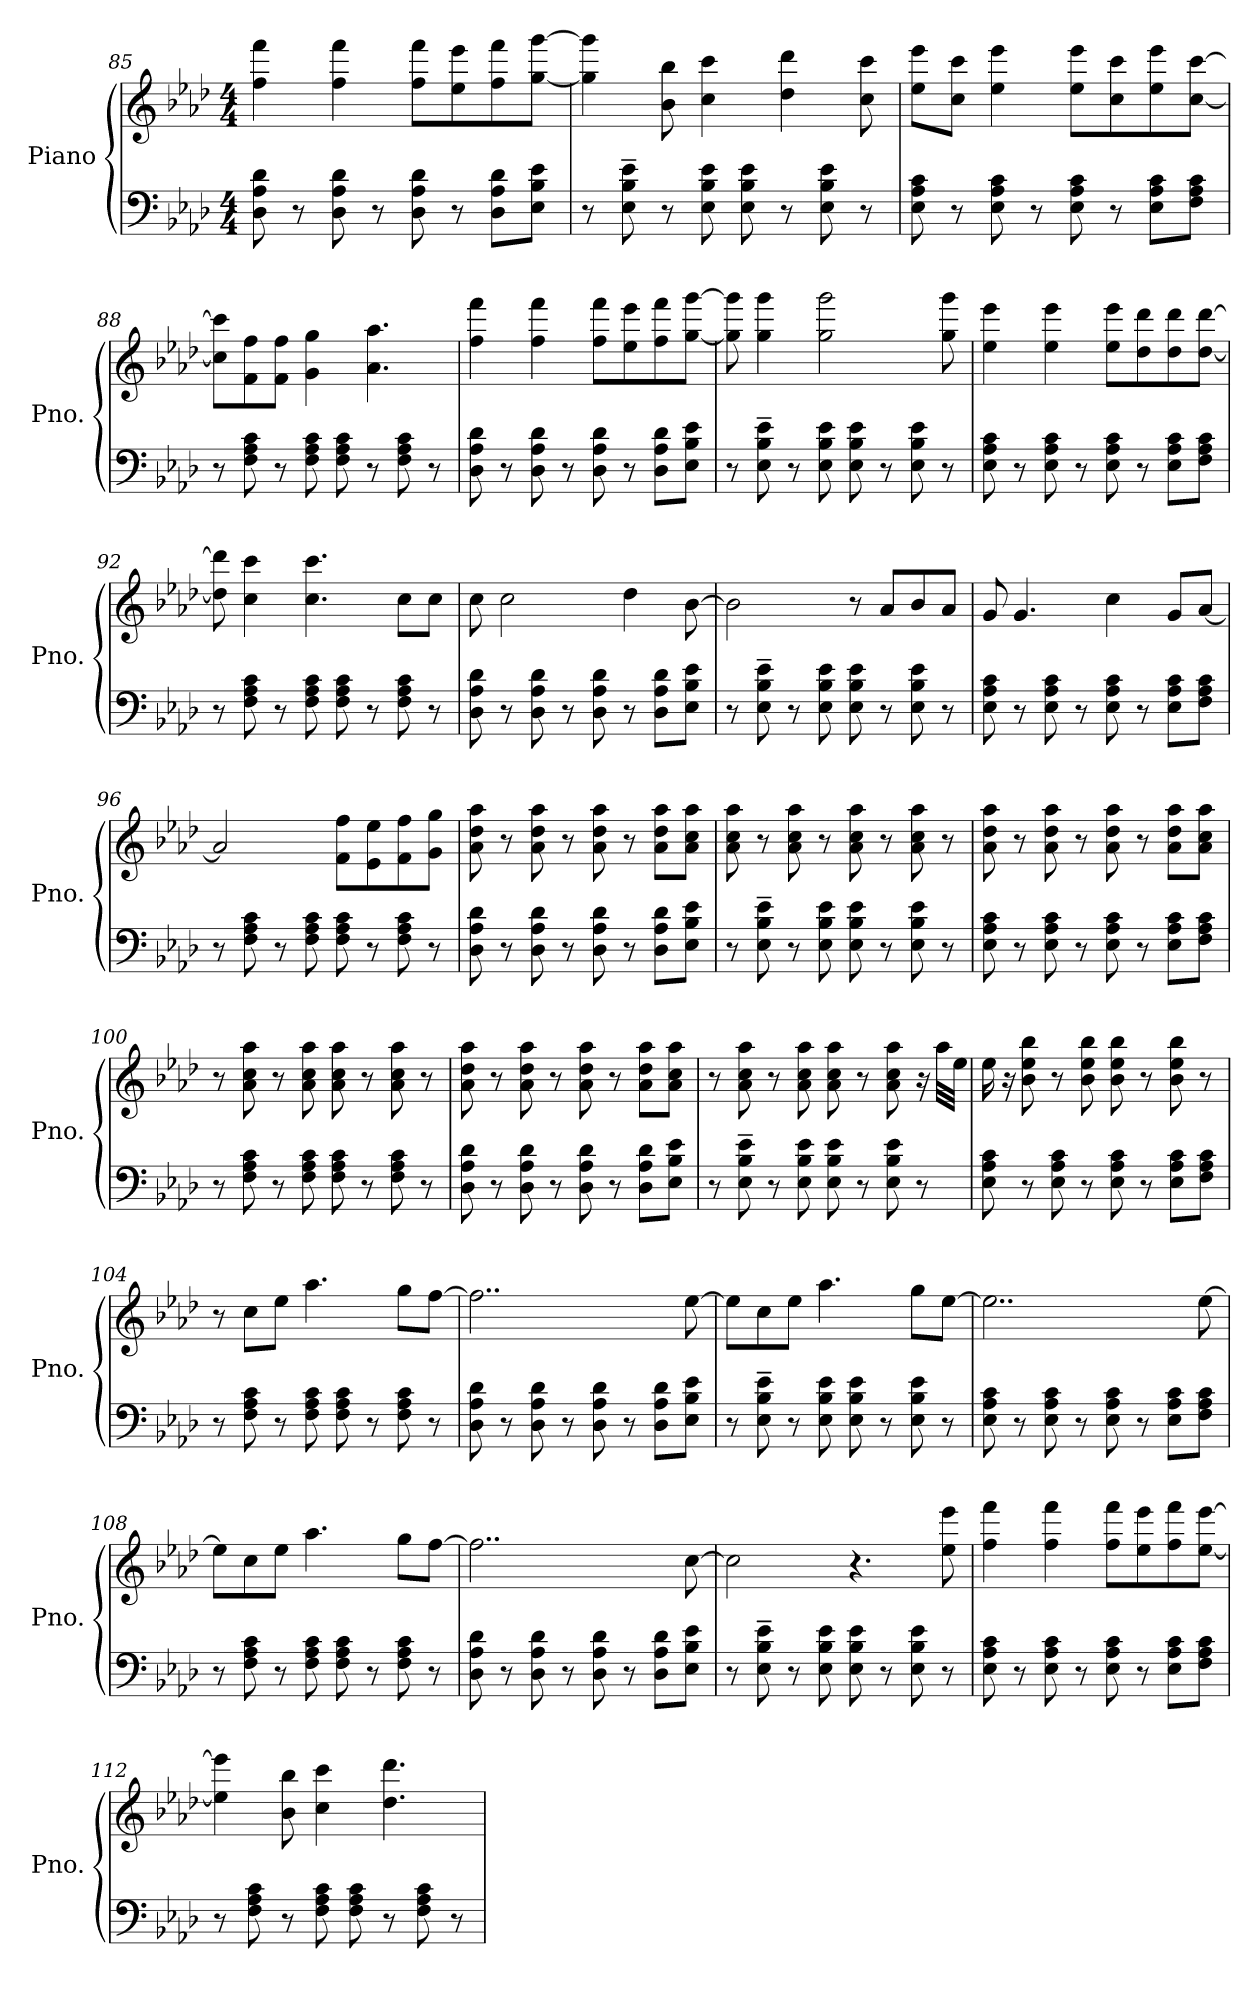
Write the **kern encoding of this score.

**kern	**kern
*part1	*part1
*staff2	*staff1
*I"Piano	*
*I'Pno.	*
!!LO:LB:g=z
*clefF4	*clefG2
*k[b-e-a-d-]	*k[b-e-a-d-]
*M4/4	*M4/4
=85	=85
8D-\ 8A-\ 8d-\	4ff\ 4fff\
8r	.
8D-\ 8A-\ 8d-\	4ff\ 4fff\
8r	.
8D-\ 8A-\ 8d-\	8ff\ 8fff\L
8r	8ee-\ 8eee-\
8D-\ 8A-\ 8d-\L	8ff\ 8fff\
8E-\ 8B-\ 8e-\J	[8gg\ [8ggg\J
=86	=86
8r	4gg\] 4ggg\]
8E-\~ 8B-\~ 8e-\~	.
8r	8b-\ 8bb-\
8E-\ 8B-\ 8e-\	4cc\ 4ccc\
8E-\ 8B-\ 8e-\	.
8r	4dd-\ 4ddd-\
8E-\ 8B-\ 8e-\	.
8r	8cc\ 8ccc\
=87	=87
8E-\ 8A-\ 8c\	8ee-\ 8eee-\L
8r	8cc\ 8ccc\J
8E-\ 8A-\ 8c\	4ee-\ 4eee-\
8r	.
8E-\ 8A-\ 8c\	8ee-\ 8eee-\L
8r	8cc\ 8ccc\
8E-\ 8A-\ 8c\L	8ee-\ 8eee-\
8F\ 8A-\ 8c\J	[8cc\ [8ccc\J
=88	=88
8r	8cc\] 8ccc\]L
8F\ 8A-\ 8c\	8f\ 8ff\
8r	8f\ 8ff\J
8F\ 8A-\ 8c\	4g\ 4gg\
8F\ 8A-\ 8c\	.
8r	4.a-\ 4.aa-\
8F\ 8A-\ 8c\	.
8r	.
=89	=89
8D-\ 8A-\ 8d-\	4ff\ 4fff\
8r	.
8D-\ 8A-\ 8d-\	4ff\ 4fff\
8r	.
8D-\ 8A-\ 8d-\	8ff\ 8fff\L
8r	8ee-\ 8eee-\
8D-\ 8A-\ 8d-\L	8ff\ 8fff\
8E-\ 8B-\ 8e-\J	[8gg\ [8ggg\J
!!LO:PB:g=z
=90	=90
8r	8gg\] 8ggg\]
8E-\~ 8B-\~ 8e-\~	4gg\ 4ggg\
8r	.
8E-\ 8B-\ 8e-\	2gg\ 2ggg\
8E-\ 8B-\ 8e-\	.
8r	.
8E-\ 8B-\ 8e-\	.
8r	8gg\ 8ggg\
=91	=91
8E-\ 8A-\ 8c\	4ee-\ 4eee-\
8r	.
8E-\ 8A-\ 8c\	4ee-\ 4eee-\
8r	.
8E-\ 8A-\ 8c\	8ee-\ 8eee-\L
8r	8dd-\ 8ddd-\
8E-\ 8A-\ 8c\L	8dd-\ 8ddd-\
8F\ 8A-\ 8c\J	[8dd-\ [8ddd-\J
=92	=92
8r	8dd-\] 8ddd-\]
8F\ 8A-\ 8c\	4cc\ 4ccc\
8r	.
8F\ 8A-\ 8c\	4.cc\ 4.ccc\
8F\ 8A-\ 8c\	.
8r	.
8F\ 8A-\ 8c\	8cc\L
8r	8cc\J
=93	=93
8D-\ 8A-\ 8d-\	8cc\
8r	2cc\
8D-\ 8A-\ 8d-\	.
8r	.
8D-\ 8A-\ 8d-\	.
8r	4dd-\
8D-\ 8A-\ 8d-\L	.
8E-\ 8B-\ 8e-\J	[8b-\
=94	=94
8r	2b-\]
8E-\~ 8B-\~ 8e-\~	.
8r	.
8E-\ 8B-\ 8e-\	.
8E-\ 8B-\ 8e-\	8r
8r	8a-/L
8E-\ 8B-\ 8e-\	8b-/
8r	8a-/J
=95	=95
8E-\ 8A-\ 8c\	8g/
8r	4.g/
8E-\ 8A-\ 8c\	.
8r	.
8E-\ 8A-\ 8c\	4cc\
8r	.
8E-\ 8A-\ 8c\L	8g/L
8F\ 8A-\ 8c\J	[8a-/J
!!LO:LB:g=z
=96	=96
8r	2a-/]
8F\ 8A-\ 8c\	.
8r	.
8F\ 8A-\ 8c\	.
8F\ 8A-\ 8c\	8f\ 8ff\L
8r	8e-\ 8ee-\
8F\ 8A-\ 8c\	8f\ 8ff\
8r	8g\ 8gg\J
=97	=97
8D-\ 8A-\ 8d-\	8a-\ 8dd-\ 8aa-\
8r	8r
8D-\ 8A-\ 8d-\	8a-\ 8dd-\ 8aa-\
8r	8r
8D-\ 8A-\ 8d-\	8a-\ 8dd-\ 8aa-\
8r	8r
8D-\ 8A-\ 8d-\L	8a-\ 8dd-\ 8aa-\L
8E-\ 8B-\ 8e-\J	8a-\ 8cc\ 8aa-\J
=98	=98
8r	8a-\ 8cc\ 8aa-\
8E-\~ 8B-\~ 8e-\~	8r
8r	8a-\ 8cc\ 8aa-\
8E-\ 8B-\ 8e-\	8r
8E-\ 8B-\ 8e-\	8a-\ 8cc\ 8aa-\
8r	8r
8E-\ 8B-\ 8e-\	8a-\ 8cc\ 8aa-\
8r	8r
=99	=99
8E-\ 8A-\ 8c\	8a-\ 8dd-\ 8aa-\
8r	8r
8E-\ 8A-\ 8c\	8a-\ 8dd-\ 8aa-\
8r	8r
8E-\ 8A-\ 8c\	8a-\ 8dd-\ 8aa-\
8r	8r
8E-\ 8A-\ 8c\L	8a-\ 8dd-\ 8aa-\L
8F\ 8A-\ 8c\J	8a-\ 8cc\ 8aa-\J
=100	=100
8r	8r
8F\ 8A-\ 8c\	8a-\ 8cc\ 8aa-\
8r	8r
8F\ 8A-\ 8c\	8a-\ 8cc\ 8aa-\
8F\ 8A-\ 8c\	8a-\ 8cc\ 8aa-\
8r	8r
8F\ 8A-\ 8c\	8a-\ 8cc\ 8aa-\
8r	8r
=101	=101
8D-\ 8A-\ 8d-\	8a-\ 8dd-\ 8aa-\
8r	8r
8D-\ 8A-\ 8d-\	8a-\ 8dd-\ 8aa-\
8r	8r
8D-\ 8A-\ 8d-\	8a-\ 8dd-\ 8aa-\
8r	8r
8D-\ 8A-\ 8d-\L	8a-\ 8dd-\ 8aa-\L
8E-\ 8B-\ 8e-\J	8a-\ 8cc\ 8aa-\J
!!LO:LB:g=z
=102	=102
8r	8r
8E-\~ 8B-\~ 8e-\~	8a-\ 8cc\ 8aa-\
8r	8r
8E-\ 8B-\ 8e-\	8a-\ 8cc\ 8aa-\
8E-\ 8B-\ 8e-\	8a-\ 8cc\ 8aa-\
8r	8r
8E-\ 8B-\ 8e-\	8a-\ 8cc\ 8aa-\
8r	16r
.	32aa-\LLL
.	32ee-\JJJ
=103	=103
8E-\ 8A-\ 8c\	16ee-\
.	16r
8r	8b-\ 8ee-\ 8bb-\
8E-\ 8A-\ 8c\	8r
8r	8b-\ 8ee-\ 8bb-\
8E-\ 8A-\ 8c\	8b-\ 8ee-\ 8bb-\
8r	8r
8E-\ 8A-\ 8c\L	8b-\ 8ee-\ 8bb-\
8F\ 8A-\ 8c\J	8r
=104	=104
8r	8r
8F\ 8A-\ 8c\	8cc\L
8r	8ee-\J
8F\ 8A-\ 8c\	4.aa-\
8F\ 8A-\ 8c\	.
8r	.
8F\ 8A-\ 8c\	8gg\L
8r	[8ff\J
=105	=105
8D-\ 8A-\ 8d-\	2..ff\]
8r	.
8D-\ 8A-\ 8d-\	.
8r	.
8D-\ 8A-\ 8d-\	.
8r	.
8D-\ 8A-\ 8d-\L	.
8E-\ 8B-\ 8e-\J	[8ee-\
=106	=106
8r	8ee-\L]
8E-\~ 8B-\~ 8e-\~	8cc\
8r	8ee-\J
8E-\ 8B-\ 8e-\	4.aa-\
8E-\ 8B-\ 8e-\	.
8r	.
8E-\ 8B-\ 8e-\	8gg\L
8r	[8ee-\J
=107	=107
8E-\ 8A-\ 8c\	2..ee-\]
8r	.
8E-\ 8A-\ 8c\	.
8r	.
8E-\ 8A-\ 8c\	.
8r	.
8E-\ 8A-\ 8c\L	.
8F\ 8A-\ 8c\J	[8ee-\
!!LO:LB:g=z
=108	=108
8r	8ee-\L]
8F\ 8A-\ 8c\	8cc\
8r	8ee-\J
8F\ 8A-\ 8c\	4.aa-\
8F\ 8A-\ 8c\	.
8r	.
8F\ 8A-\ 8c\	8gg\L
8r	[8ff\J
=109	=109
8D-\ 8A-\ 8d-\	2..ff\]
8r	.
8D-\ 8A-\ 8d-\	.
8r	.
8D-\ 8A-\ 8d-\	.
8r	.
8D-\ 8A-\ 8d-\L	.
8E-\ 8B-\ 8e-\J	[8cc\
=110	=110
8r	2cc\]
8E-\~ 8B-\~ 8e-\~	.
8r	.
8E-\ 8B-\ 8e-\	.
8E-\ 8B-\ 8e-\	4.r
8r	.
8E-\ 8B-\ 8e-\	.
8r	8ee-\ 8eee-\
=111	=111
8E-\ 8A-\ 8c\	4ff\ 4fff\
8r	.
8E-\ 8A-\ 8c\	4ff\ 4fff\
8r	.
8E-\ 8A-\ 8c\	8ff\ 8fff\L
8r	8ee-\ 8eee-\
8E-\ 8A-\ 8c\L	8ff\ 8fff\
8F\ 8A-\ 8c\J	[8ee-\ [8eee-\J
=112	=112
8r	4ee-\] 4eee-\]
8F\ 8A-\ 8c\	.
8r	8b-\ 8bb-\
8F\ 8A-\ 8c\	4cc\ 4ccc\
8F\ 8A-\ 8c\	.
8r	4.dd-\ 4.ddd-\
8F\ 8A-\ 8c\	.
8r	.
=	=
*-	*-
